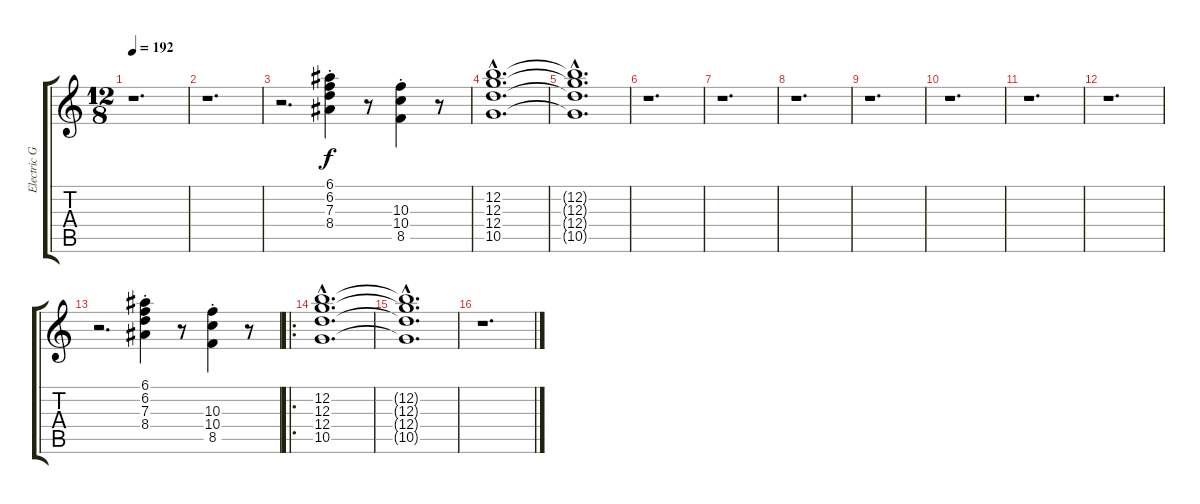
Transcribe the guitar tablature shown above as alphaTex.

\track ("Electric Guitar 3" "Electric G") {instrument electricguitarclean}
\staff {score tabs}
\tuning (E4 B3 G3 D3 A2 E2) {hide}
\ts (12 8)
\tempo 192
\clef g2
\ks c
r.1{d dy f} |
r.1{d} |
r.2{d} (6.1{st} 6.2{st} 7.3{st} 8.4{st}).4 r.8 (10.3{st} 10.4{st} 8.5{st}).4 r.8 |
(12.2{hac} 12.3{hac} 12.4{hac} 10.5{hac}).1{d} |
(12.2{hac t} 12.3{hac t} 12.4{hac t} 10.5{hac t}).1{d} |
r.1{d} |
r.1{d} |
r.1{d} |
r.1{d} |
r.1{d} |
r.1{d} |
r.1{d} |
r.2{d} (6.1{st} 6.2{st} 7.3{st} 8.4{st}).4 r.8 (10.3{st} 10.4{st} 8.5{st}).4 r.8 |
\ro
(12.2{hac} 12.3{hac} 12.4{hac} 10.5{hac}).1{d} |
(12.2{hac t} 12.3{hac t} 12.4{hac t} 10.5{hac t}).1{d} |
r.1{d}
